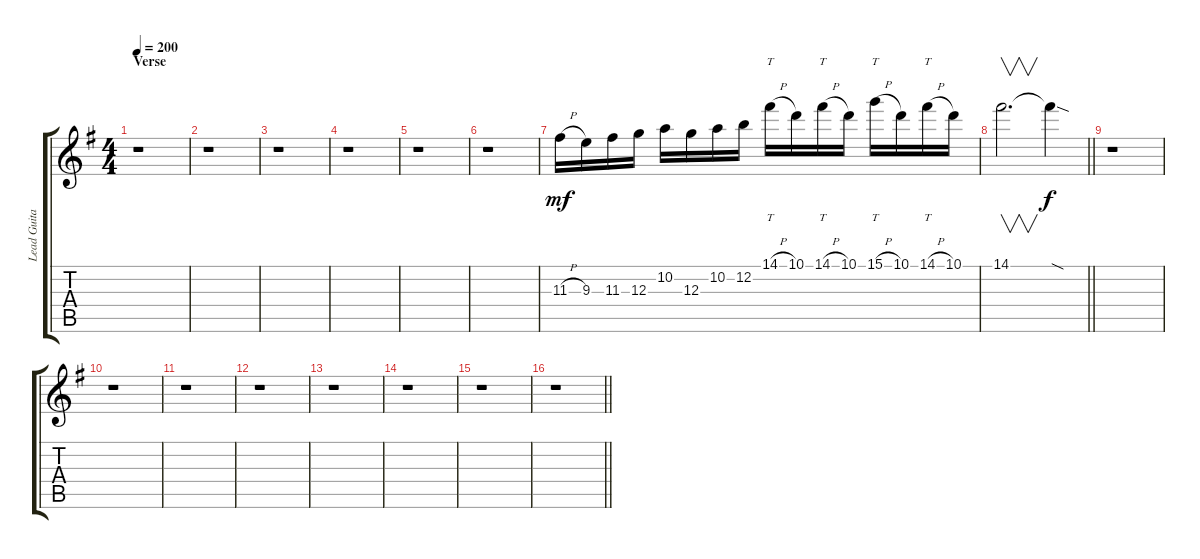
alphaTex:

\track ("Lead Guitar B" "Lead Guita") {instrument distortionguitar}
\staff {score tabs}
\tuning (E4 B3 G3 D3 A2 E2) {hide}
\ts (4 4)
\section ("" "Verse")
\tempo 200
\clef g2
\ks g
r.1{dy mf} |
r.1 |
r.1 |
r.1 |
r.1 |
r.1 |
11.3{h}.16 9.3.16 11.3.16 12.3.16 10.2.16 12.3.16 10.2.16 12.2.16 14.1{h}.16{tt} 10.1.16 14.1{h}.16{tt} 10.1.16 15.1{h}.16{tt} 10.1.16 14.1{h}.16{tt} 10.1.16 |
\barLineRight lightlight
14.1.2{v d} 14.1{sod t}.4{dy f} |
\section ("" "")
r.1 |
r.1 |
r.1 |
r.1 |
r.1 |
r.1 |
r.1 |
\barLineRight lightlight
r.1
